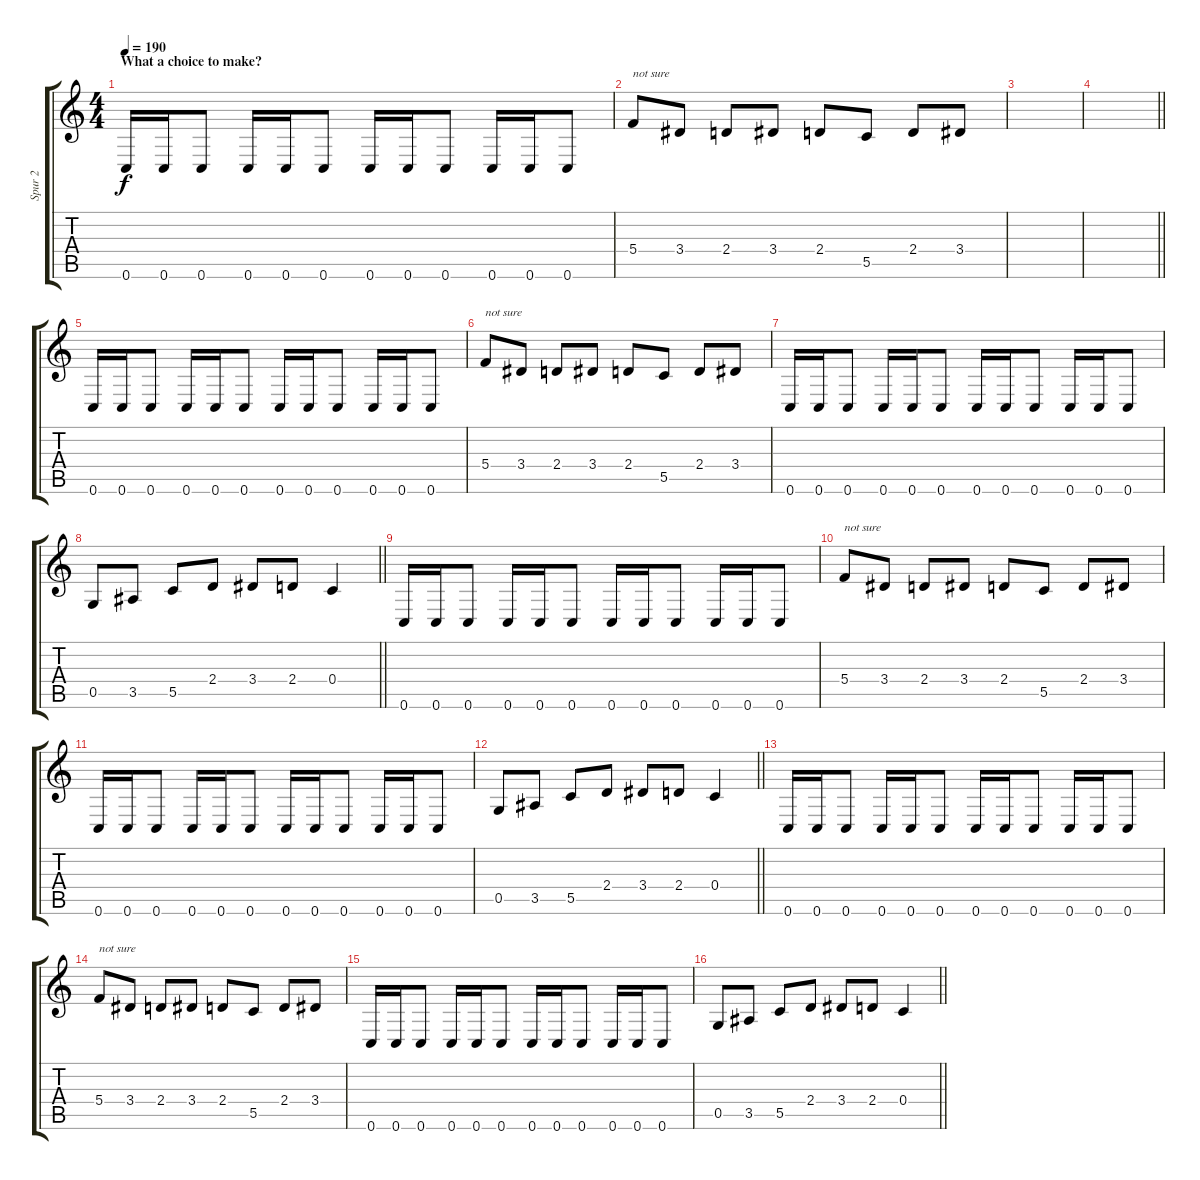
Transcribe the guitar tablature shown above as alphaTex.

\track ("Spur 2" "Spur 2") {instrument distortionguitar}
\staff {score tabs}
\tuning (D4 A3 F3 C3 G2 C2) {hide}
\ts (4 4)
\section ("" "What a choice to make?")
\tempo 190
\clef g2
\ks c
0.6.16{dy f} 0.6.16 0.6.8 0.6.16 0.6.16 0.6.8 0.6.16 0.6.16 0.6.8 0.6.16 0.6.16 0.6.8 |
5.4.8{txt "not sure"} 3.4.8 2.4.8 3.4.8 2.4.8 5.5.8 2.4.8 3.4.8 |
|
\barLineRight lightlight
|
0.6.16 0.6.16 0.6.8 0.6.16 0.6.16 0.6.8 0.6.16 0.6.16 0.6.8 0.6.16 0.6.16 0.6.8 |
5.4.8{txt "not sure"} 3.4.8 2.4.8 3.4.8 2.4.8 5.5.8 2.4.8 3.4.8 |
0.6.16 0.6.16 0.6.8 0.6.16 0.6.16 0.6.8 0.6.16 0.6.16 0.6.8 0.6.16 0.6.16 0.6.8 |
\barLineRight lightlight
0.5.8 3.5.8 5.5.8 2.4.8 3.4.8 2.4.8 0.4.4 |
0.6.16 0.6.16 0.6.8 0.6.16 0.6.16 0.6.8 0.6.16 0.6.16 0.6.8 0.6.16 0.6.16 0.6.8 |
5.4.8{txt "not sure"} 3.4.8 2.4.8 3.4.8 2.4.8 5.5.8 2.4.8 3.4.8 |
0.6.16 0.6.16 0.6.8 0.6.16 0.6.16 0.6.8 0.6.16 0.6.16 0.6.8 0.6.16 0.6.16 0.6.8 |
\barLineRight lightlight
0.5.8 3.5.8 5.5.8 2.4.8 3.4.8 2.4.8 0.4.4 |
0.6.16 0.6.16 0.6.8 0.6.16 0.6.16 0.6.8 0.6.16 0.6.16 0.6.8 0.6.16 0.6.16 0.6.8 |
5.4.8{txt "not sure"} 3.4.8 2.4.8 3.4.8 2.4.8 5.5.8 2.4.8 3.4.8 |
0.6.16 0.6.16 0.6.8 0.6.16 0.6.16 0.6.8 0.6.16 0.6.16 0.6.8 0.6.16 0.6.16 0.6.8 |
\barLineRight lightlight
0.5.8 3.5.8 5.5.8 2.4.8 3.4.8 2.4.8 0.4.4
